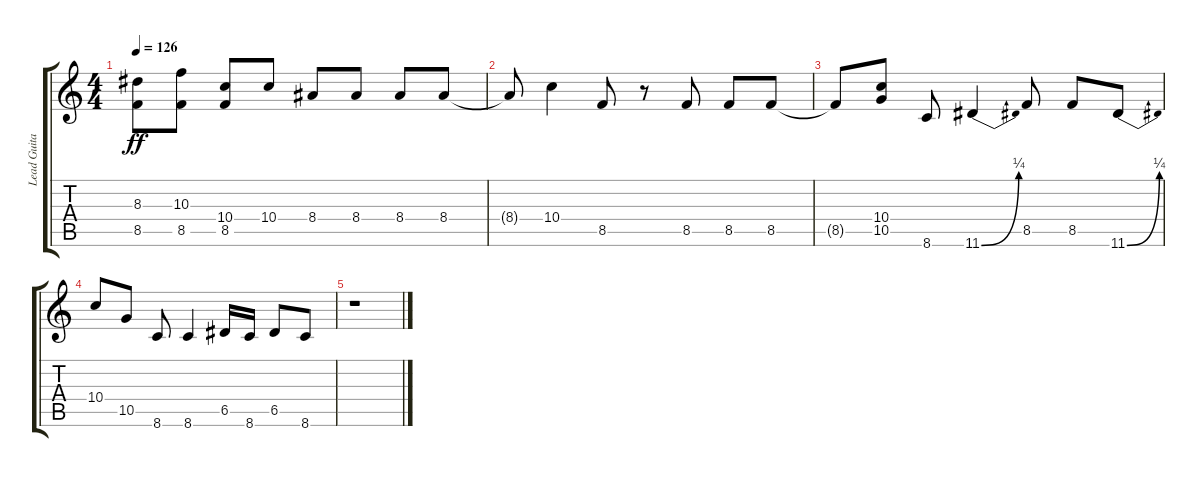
\track ("Lead Guitar" "Lead Guita") {instrument overdrivenguitar}
\staff {score tabs}
\tuning (E4 B3 G3 D3 A2 E2) {hide}
\ts (4 4)
\tempo 126
\clef g2
\ks c
(8.3 8.5).8{dy ff volume 8} (10.3 8.5).8 (10.4 8.5).8 10.4.8 8.4.8 8.4.8 8.4.8 8.4.8 |
8.4{t}.8 10.4.4 8.5.8 r.8 8.5.8 8.5.8 8.5.8 |
8.5{t}.8{volume 1} (10.4 10.5).8 8.6.8 11.6{be (bend 0 0 60 1)}.4 8.5.8 8.5.8 11.6{be (bend 0 0 60 1)}.8 |
10.4.8 10.5.8 8.6.8 8.6.4 6.5.16 8.6.16 6.5.8 8.6.8 |
r.1
